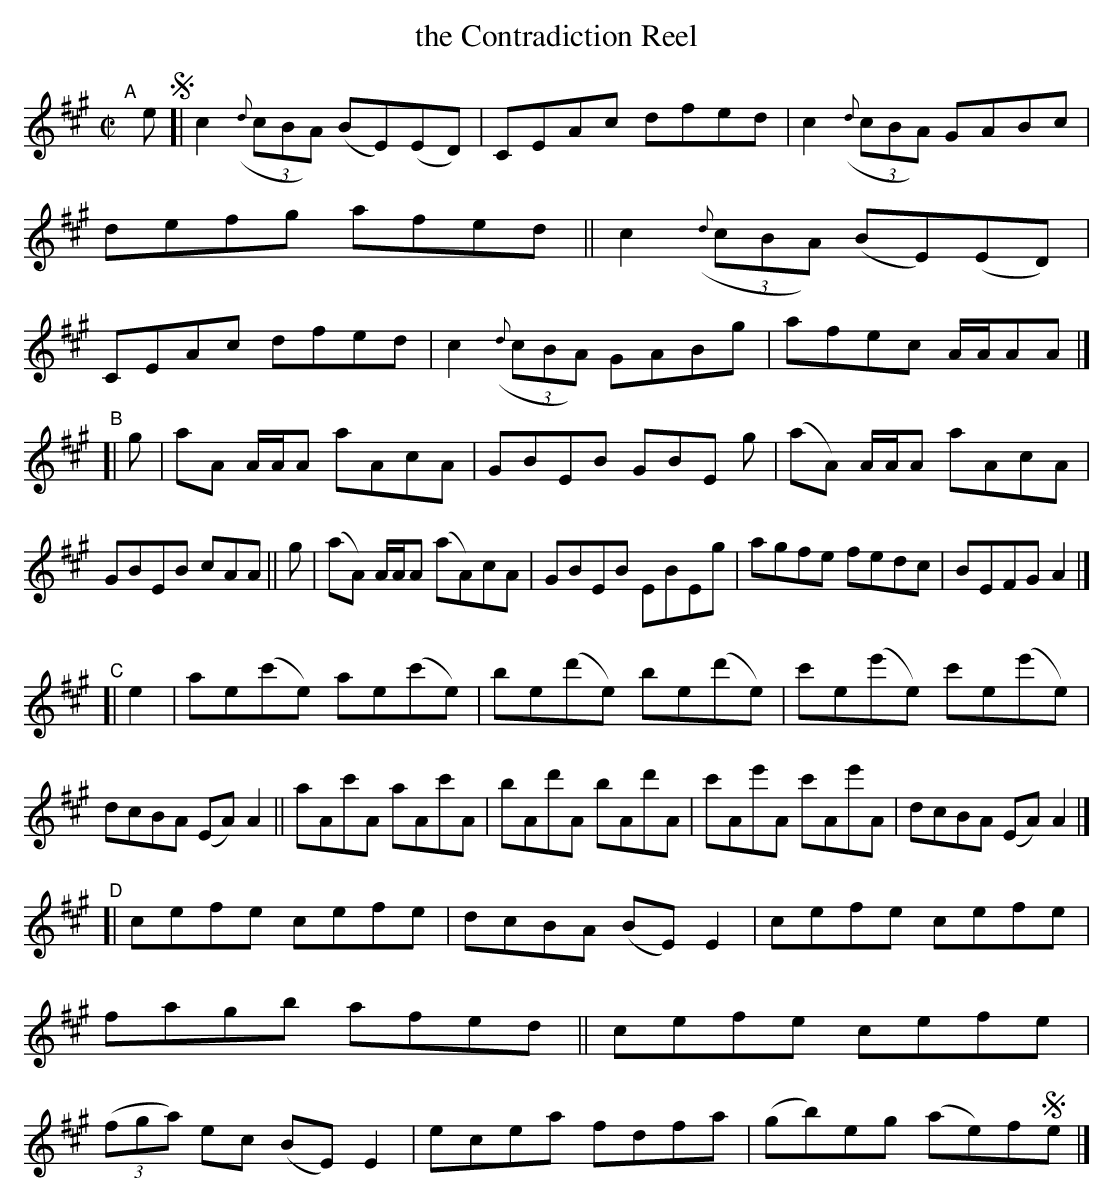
X:1
T: the Contradiction Reel
M: C|
L: 1/8
K: A
"^A"[|] e !segno!\
[| c2(3({d}cBA) (BE)(ED) | CEAc dfed | c2(3({d}cBA) GABc | defg afed \
|| c2(3({d}cBA) (BE)(ED) | CEAc dfed | c2(3({d}cBA) GABg | afec A/A/AA |]
"^B"\
[| g |  aA  A/A/A  aAcA  | GBEB GBE \
   g | (aA) A/A/A  aAcA  | GBEB cAA \
|| g | (aA) A/A/A (aA)cA | GBEB EBEg | agfe fedc |  BEFG A2 |]
"^C"[| e2 \
|  ae(c'e)  ae(c'e)  | be(d'e) be(d'e) \
|  c'e(e'e) c'e(e'e) | dcBA   (EA)A2 \
|| aAc'A aAc'A | bAd'A bAd'A | c'Ae'A c'Ae'A | dcBA (EA)A2 |]
"^D"\
[| cefe cefe | dcBA (BE)E2 \
|  cefe cefe | fagb  afed \
|| cefe cefe | (3(fga) ec (BE)E2 | ecea fdfa | (gb)eg (ae)f!segno!e |]
